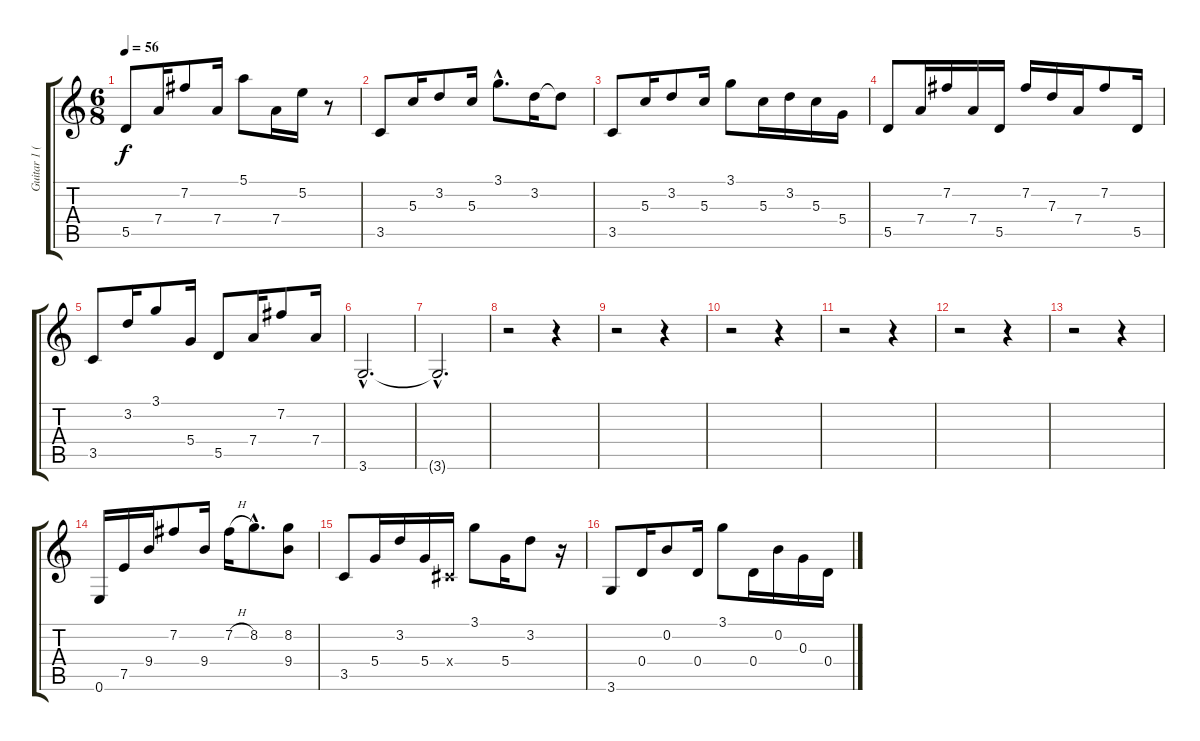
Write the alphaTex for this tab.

\track ("Guitar 1 (acous)" "Guitar 1 (") {instrument acousticguitarsteel}
\staff {score tabs}
\tuning (E4 B3 G3 D3 A2 E2) {hide}
\ts (6 8)
\tempo 56
\clef g2
\ks c
5.5.8{dy f} 7.4.16 7.2.8 7.4.16 5.1.8 7.4.16 5.2.16 r.8 |
3.5.8 5.3.16 3.2.8 5.3.16 3.1{hac}.8{d} 3.2.16 3.2{t}.8 |
3.5.8 5.3.16 3.2.8 5.3.16 3.1.8 5.3.16 3.2.16 5.3.16 5.4.16 |
5.5.8 7.4.16 7.2.16 7.4.16 5.5.16 7.2.16 7.3.16 7.4.16 7.2.8 5.5.16 |
3.5.8 3.2.16 3.1.8 5.4.16 5.5.8 7.4.16 7.2.8 7.4.16 |
3.6{hac}.2{d} |
3.6{hac t}.2{d} |
r.2 r.4 |
r.2 r.4 |
r.2 r.4 |
r.2 r.4 |
r.2 r.4 |
r.2 r.4 |
0.6.16 7.5.16 9.4.16 7.2.8 9.4.16 7.2{h}.16 8.2{hac}.8{d} (8.2 9.4).8 |
3.5.8 5.4.16 3.2.16 5.4.16 -1.4{x}.16 3.1.8 5.4.16 3.2.8 r.16 |
3.6.8 0.4.16 0.2.8 0.4.16 3.1.8 0.4.16 0.2.16 0.3.16 0.4.16
